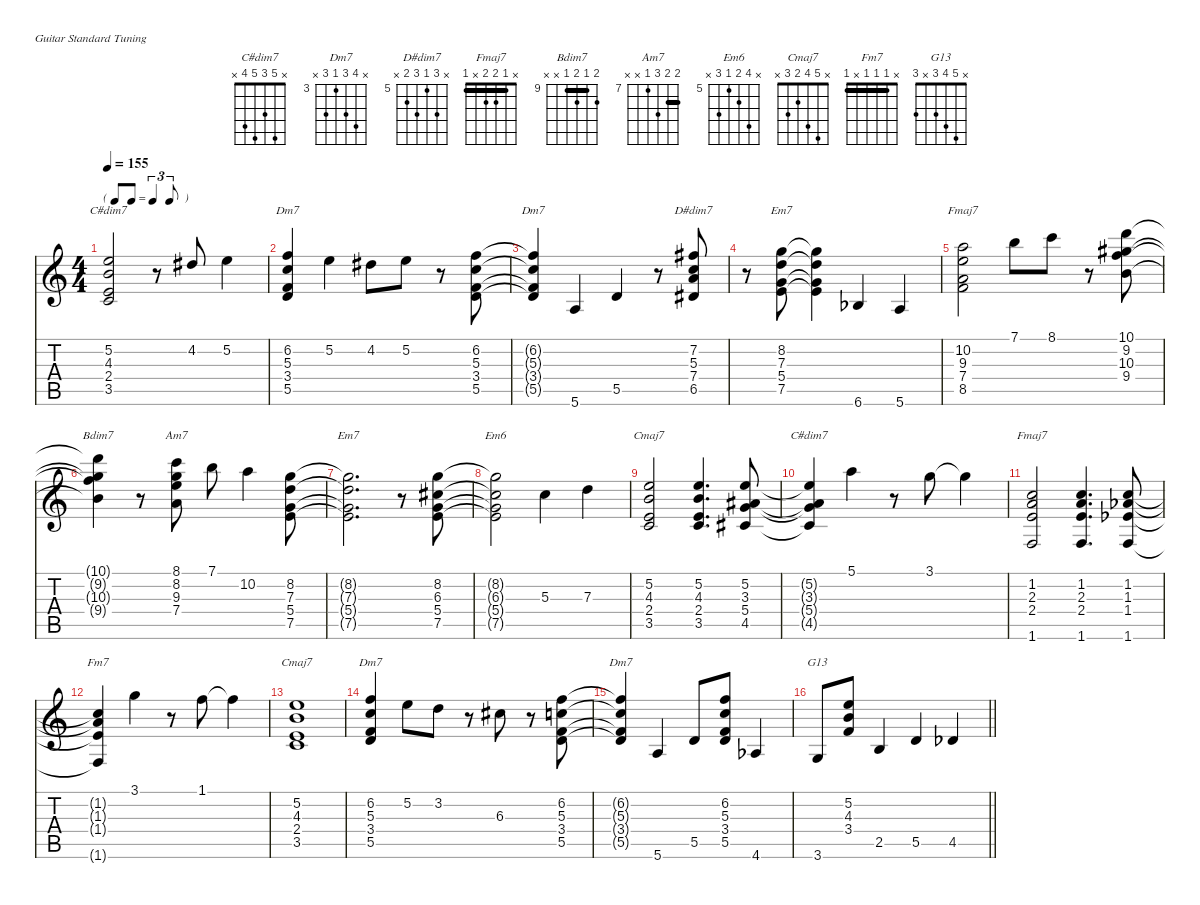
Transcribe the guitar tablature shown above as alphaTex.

\defaultSystemsLayout 4
\hideDynamics
\bracketExtendMode nobrackets
\singleTrackTrackNamePolicy hidden
\multiTrackTrackNamePolicy hidden
\firstSystemTrackNameOrientation horizontal
\otherSystemsTrackNameOrientation horizontal
\track ("Jazz Guitar" "jz.guit.") {defaultSystemsLayout 4 instrument electricguitarjazz}
\staff {score tabs}
\tuning (E4 B3 G3 D3 A2 E2)
\chord ("C#dim7" x x 9 8 x 9) {firstfret 8 showdiagram false showfingering false}
\chord ("Dm7" x 6 5 3 5 x) {firstfret 3 showfingering false}
\chord ("D#dim7" x 7 5 7 6 x) {firstfret 5 showfingering false}
\chord ("Em7" x 8 7 5 7 x) {firstfret 5 showfingering false}
\chord ("Fmaj7" x 10 9 7 8 x) {firstfret 7 showfingering false}
\chord ("Bdim7" 10 9 10 9 x x) {firstfret 9 showfingering false barre 9}
\chord ("Am7" 8 8 9 7 x x) {firstfret 7 showfingering false barre 8}
\chord ("Em7" x 8 7 5 7 x) {firstfret 5 showdiagram false showfingering false}
\chord ("Em6" x 8 6 5 7 x) {firstfret 5 showfingering false}
\chord ("Cmaj7" x 5 4 2 3 x) {showfingering false}
\chord ("C#dim7" x 5 3 5 4 x) {showfingering false}
\chord ("Fmaj7" x 1 2 2 x 1) {showfingering false barre 1}
\chord ("Fm7" x 1 1 1 x 1) {showfingering false barre (1 1 1)}
\chord ("G13" x 5 4 3 x 3) {showfingering false}
\ts (4 4)
\tf triplet8th
\tempo 155
\clef g2
\ks c
(3.5 2.4 4.3 5.2).2{ch "C#dim7" dy mf instrument electricguitarjazz beam Up} r.8{beam Up} 4.2{acc #}.8{beam Down} 5.2.4{beam Down} |
(5.5 3.4 5.3 6.2).4{ch "Dm7" beam Up} 5.2.4{beam Down} 4.2{acc #}.8{beam Down} 5.2.8{beam Down} r.8{beam Down} (5.5 3.4 5.3 6.2).8{beam Up} |
(5.5{t} 3.4{t} 5.3{t} 6.2{t}).4{ch "Dm7" beam Up} 5.6.4{beam Up} 5.5.4{beam Up} r.8{beam Up} (6.5{acc #} 7.4 5.3 7.2{acc #}).8{ch "D#dim7" beam Up} |
r.8{beam Down} (7.5 5.4 7.3 8.2).8{ch "Em7" beam Down} (7.5{t} 5.4{t} 7.3{t} 8.2{t}).4{beam Down} 6.6{acc b}.4{beam Up} 5.6.4{beam Up} |
(8.5 7.4 9.3 10.2).2{ch "Fmaj7" beam Down} 7.1.8{beam Down} 8.1.8{beam Down} r.8{beam Down} (9.4 10.3 9.2{acc #} 10.1).8{beam Down} |
(9.4{t} 10.3{t} 9.2{t acc #} 10.1{t}).4{ch "Bdim7" beam Down} r.8{beam Down} (8.1 8.2 9.3 7.4).8{ch "Am7" beam Down} 7.1.8{beam Down} 10.2.4{beam Down} (7.5 5.4 7.3 8.2).8{beam Down} |
(7.5{t} 5.4{t} 7.3{t} 8.2{t}).2{d ch "Em7" beam Down} r.8{beam Down} (7.5 5.4 6.3{acc #} 8.2).8{beam Down} |
(7.5{t} 5.4{t} 6.3{t acc #} 8.2{t}).2{ch "Em6" beam Down} 5.3.4{beam Down} 7.3.4{beam Down} |
(3.5 2.4 4.3 5.2).2{ch "Cmaj7" beam Up} (3.5 2.4 4.3 5.2).4{d beam Up} (4.5{acc #} 5.4 3.3{acc #} 5.2).8{beam Up} |
(4.5{t acc #} 5.4{t} 3.3{t acc #} 5.2{t}).4{ch "C#dim7" beam Up} 5.1.4{beam Down} r.8{beam Down} 3.1.8{beam Down} 3.1{t}.4{beam Down} |
(1.6 2.4 2.3 1.2).2{ch "Fmaj7" beam Up} (1.6 2.4 2.3 1.2).4{d beam Up} (1.6 1.4{acc b} 1.3{acc b} 1.2).8{beam Up} |
(1.6{t} 1.4{t acc b} 1.3{t acc b} 1.2{t}).4{ch "Fm7" beam Up} 3.1.4{beam Down} r.8{beam Down} 1.1.8{beam Down} 1.1{t}.4{beam Down} |
(3.5 2.4 4.3 5.2).1{ch "Cmaj7" beam Up} |
(5.5 3.4 5.3 6.2).4{ch "Dm7" beam Up} 5.2.8{beam Down} 3.2.8{beam Down} r.8{beam Down} 6.3{acc #}.8{beam Down} r.8{beam Down} (5.5 3.4 5.3 6.2).8{beam Up} |
(5.5{t} 3.4{t} 5.3{t} 6.2{t}).4{ch "Dm7" beam Up} 5.6.4{beam Up} 5.5.8{beam Up} (5.5 3.4 5.3 6.2).8{beam Up} 4.6{acc b}.4{beam Up} |
\barLineRight lightlight
3.6.8{ch "G13" beam Up} (3.4 4.3 5.2).8{beam Up} 2.5.4{beam Up} 5.5.4{beam Up} 4.5{acc b}.4{beam Up}
